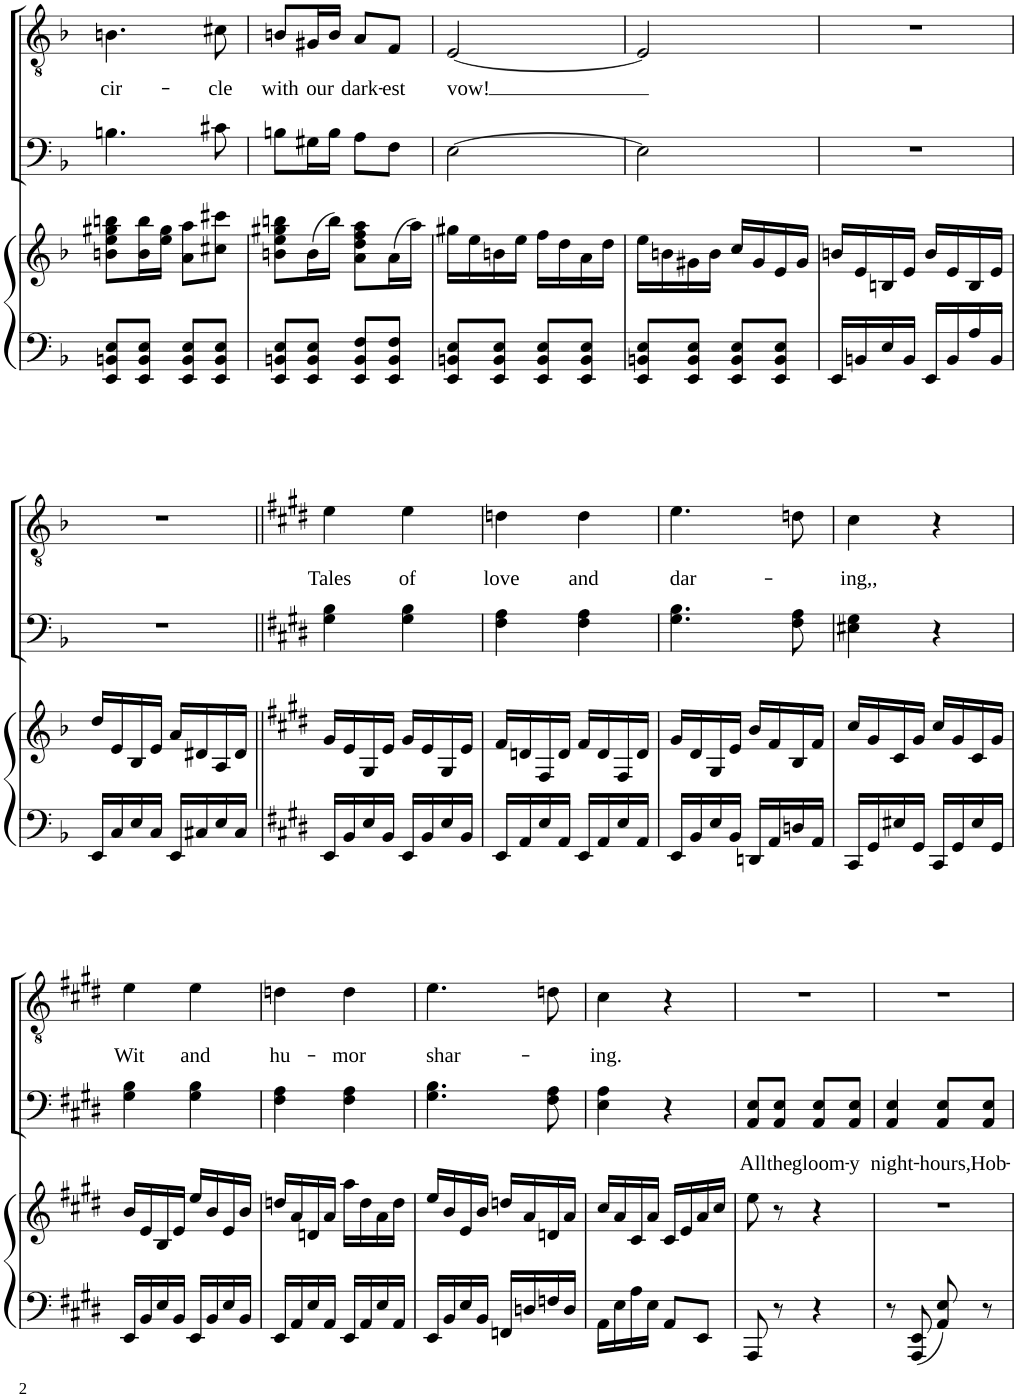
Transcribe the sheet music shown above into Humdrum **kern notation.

**kern	**kern	**kern	**text	**kern	**text
*part3	*part3	*part2	*part2	*part1	*part1
*staff4	*staff3	*staff2	*staff2	*staff1	*staff1
*I"Piano	*	*I"Piano	*	*I"Tenor	*
*I'Pno	*	*I'Pno	*	*	*
!!LO:PB:g=z
*clefF4	*clefG2	*clefF4	*	*clefGv2	*
*k[b-]	*k[b-]	*k[b-]	*	*k[b-]	*
*M2/4	*M2/4	*M2/4	*	*M2/4	*
=21	=21	=21	=21	=21	=21
!	!	!	!	!	!LO:LY:b
8EE/ 8BBn/ 8E/L	8bn\ 8ee\ 8gg#X\ 8bbn\L	4.Bn\	.	4.Bn\	cir-
8EE/ 8BB/ 8E/J	16b\ 16bb\L	.	.	.	.
.	16ee\ 16gg#\JJ	.	.	.	.
8EE/ 8BB/ 8E/L	8a\ 8aa\L	.	.	.	.
!	!	!	!	!	!LO:LY:b
8EE/ 8BB/ 8E/J	8cc#X\ 8ccc#X\J	8c#X\	.	8c#X\	-cle
=22	=22	=22	=22	=22	=22
!	!	!	!	!	!LO:LY:b
8EE/ 8BBn/ 8E/L	8bn\ 8ee\ 8gg#X\ 8bbn\L	8Bn\L	.	8Bn/L	with
!	!	!	!	!	!LO:LY:b
8EE/ 8BB/ 8E/J	(16b\L	16G#X\L	.	16G#X/L	our
.	16bb\JJ)	16B\JJ	.	16B/JJ	.
!	!	!	!	!	!LO:LY:b
8EE/ 8BB/ 8F/L	8a\ 8dd\ 8ff\ 8aa\L	8A\L	.	8A/L	dark-
!	!	!	!	!	!LO:LY:b
8EE/ 8BB/ 8F/J	(16a\L	8F\J	.	8F/J	-est
.	16aa\JJ)	.	.	.	.
=23	=23	=23	=23	=23	=23
!	!	!	!	!	!LO:LY:b
8EE/ 8BBn/ 8E/L	16gg#X\LL	[2E\	.	[2E/	vow!
.	16ee\	.	.	.	.
8EE/ 8BB/ 8E/J	16bn\	.	.	.	.
.	16ee\JJ	.	.	.	.
8EE/ 8BB/ 8E/L	16ff\LL	.	.	.	.
.	16dd\	.	.	.	.
8EE/ 8BB/ 8E/J	16a\	.	.	.	.
.	16dd\JJ	.	.	.	.
=24	=24	=24	=24	=24	=24
8EE/ 8BBn/ 8E/L	16ee\LL	2E\]	.	2E/]	.
.	16bn\	.	.	.	.
8EE/ 8BB/ 8E/J	16g#X\	.	.	.	.
.	16b\JJ	.	.	.	.
8EE/ 8BB/ 8E/L	16cc/LL	.	.	.	.
.	16g#/	.	.	.	.
8EE/ 8BB/ 8E/J	16e/	.	.	.	.
.	16g#/JJ	.	.	.	.
=25	=25	=25	=25	=25	=25
16EE/LL	16bn/LL	2r	.	2r	.
16BBn/	16e/	.	.	.	.
16E/	16Bn/	.	.	.	.
16BB/JJ	16e/JJ	.	.	.	.
16EE/LL	16b/LL	.	.	.	.
16BB/	16e/	.	.	.	.
16A/	16B/	.	.	.	.
16BB/JJ	16e/JJ	.	.	.	.
!!LO:LB:g=z
=26	=26	=26	=26	=26	=26
16EE/LL	16dd/LL	2r	.	2r	.
16C/	16e/	.	.	.	.
16E/	16B-/	.	.	.	.
16C/JJ	16e/JJ	.	.	.	.
16EE/LL	16a/LL	.	.	.	.
16C#X/	16d#X/	.	.	.	.
16E/	16A/	.	.	.	.
16C#/JJ	16d#/JJ	.	.	.	.
=27||	=27||	=27||	=27||	=27||	=27||
*k[f#c#g#d#]	*k[f#c#g#d#]	*k[f#c#g#d#]	*	*k[f#c#g#d#]	*
!	!	!	!	!	!LO:LY:b
16EE/LL	16g#/LL	4G#\ 4B\	.	4e\	Tales
16BB/	16e/	.	.	.	.
16E/	16G#/	.	.	.	.
16BB/JJ	16e/JJ	.	.	.	.
!	!	!	!	!	!LO:LY:b
16EE/LL	16g#/LL	4G#\ 4B\	.	4e\	of
16BB/	16e/	.	.	.	.
16E/	16G#/	.	.	.	.
16BB/JJ	16e/JJ	.	.	.	.
=28	=28	=28	=28	=28	=28
!	!	!	!	!	!LO:LY:b
16EE/LL	16f#/LL	4F#\ 4A\	.	4dn\	love
16AA/	16dn/	.	.	.	.
16E/	16F#/	.	.	.	.
16AA/JJ	16d/JJ	.	.	.	.
!	!	!	!	!	!LO:LY:b
16EE/LL	16f#/LL	4F#\ 4A\	.	4d\	and
16AA/	16d/	.	.	.	.
16E/	16F#/	.	.	.	.
16AA/JJ	16d/JJ	.	.	.	.
=29	=29	=29	=29	=29	=29
!	!	!	!	!	!LO:LY:b
16EE/LL	16g#/LL	4.G#\ 4.B\	.	4.e\	dar-
16BB/	16d#/	.	.	.	.
16E/	16G#/	.	.	.	.
16BB/JJ	16e/JJ	.	.	.	.
16DDn/LL	16b/LL	.	.	.	.
16AA/	16f#/	.	.	.	.
16Dn/	16B/	8F#\ 8A\	.	8dn\	.
16AA/JJ	16f#/JJ	.	.	.	.
=30	=30	=30	=30	=30	=30
!	!	!	!	!	!LO:LY:b
16CC#/LL	16cc#/LL	4E#X\ 4G#\	.	4c#\	-ing,,
16GG#/	16g#/	.	.	.	.
16E#X/	16c#/	.	.	.	.
16GG#/JJ	16g#/JJ	.	.	.	.
16CC#/LL	16cc#/LL	4r	.	4r	.
16GG#/	16g#/	.	.	.	.
16E#/	16c#/	.	.	.	.
16GG#/JJ	16g#/JJ	.	.	.	.
!!LO:LB:g=z
=31	=31	=31	=31	=31	=31
!	!	!	!	!	!LO:LY:b
16EE/LL	16b/LL	4G#\ 4B\	.	4e\	Wit
16BB/	16e/	.	.	.	.
16E/	16B/	.	.	.	.
16BB/JJ	16e/JJ	.	.	.	.
!	!	!	!	!	!LO:LY:b
16EE/LL	16ee/LL	4G#\ 4B\	.	4e\	and
16BB/	16b/	.	.	.	.
16E/	16e/	.	.	.	.
16BB/JJ	16b/JJ	.	.	.	.
=32	=32	=32	=32	=32	=32
!	!	!	!	!	!LO:LY:b
16EE/LL	16ddn/LL	4F#\ 4A\	.	4dn\	hu-
16AA/	16a/	.	.	.	.
16E/	16dn/	.	.	.	.
16AA/JJ	16a/JJ	.	.	.	.
!	!	!	!	!	!LO:LY:b
16EE/LL	16aa\LL	4F#\ 4A\	.	4d\	-mor
16AA/	16dd\	.	.	.	.
16E/	16a\	.	.	.	.
16AA/JJ	16dd\JJ	.	.	.	.
=33	=33	=33	=33	=33	=33
!	!	!	!	!	!LO:LY:b
16EE/LL	16ee/LL	4.G#\ 4.B\	.	4.e\	shar-
16BB/	16b/	.	.	.	.
16E/	16e/	.	.	.	.
16BB/JJ	16b/JJ	.	.	.	.
16FFn/LL	16ddn/LL	.	.	.	.
16Dn/	16a/	.	.	.	.
16Fn/	16dn/	8F#\ 8A\	.	8dn\	.
16D/JJ	16a/JJ	.	.	.	.
=34	=34	=34	=34	=34	=34
!	!	!	!	!	!LO:LY:b
16AA\LL	16cc#/LL	4E\ 4A\	.	4c#\	-ing.
16E\	16a/	.	.	.	.
16A\	16c#/	.	.	.	.
16E\JJ	16a/JJ	.	.	.	.
8AA/L	16c#/LL	4r	.	4r	.
.	16e/	.	.	.	.
8EE/J	16a/	.	.	.	.
.	16cc#/JJ	.	.	.	.
=35	=35	=35	=35	=35	=35
!	!	!	!LO:LY:b	!	!
8AAA/	8ee\	8AA/ 8E/L	All	2r	.
!	!	!	!LO:LY:b	!	!
8r	8r	8AA/ 8E/J	the	.	.
!	!	!	!LO:LY:b	!	!
4r	4r	8AA/ 8E/L	gloom-	.	.
!	!	!	!LO:LY:b	!	!
.	.	8AA/ 8E/J	-y	.	.
=36	=36	=36	=36	=36	=36
!	!	!	!LO:LY:b	!	!
8r	2r	4AA/ 4E/	night-	2r	.
8AAA/ 8EE/	.	.	.	.	.
!	!	!	!LO:LY:b	!	!
8AA/ 8E/	.	8AA/ 8E/L	-hours,	.	.
!	!	!	!LO:LY:b	!	!
8r	.	8AA/ 8E/J	Hob-	.	.
=	=	=	=	=	=
*-	*-	*-	*-	*-	*-
